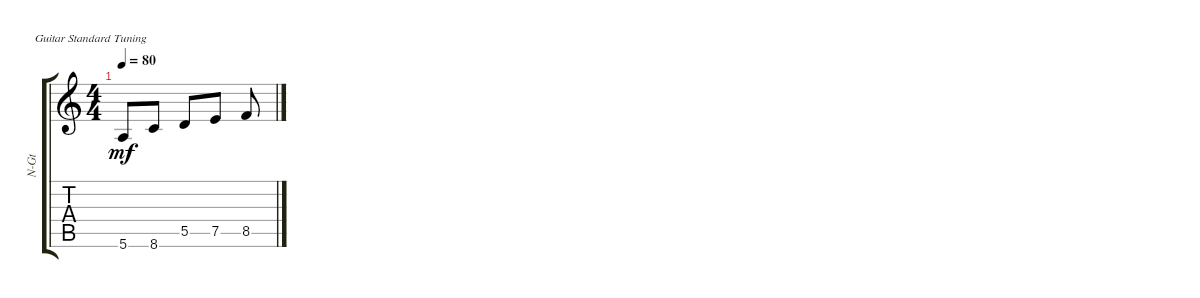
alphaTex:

\defaultSystemsLayout 4
\bracketExtendMode groupsimilarinstruments
\multiTrackTrackNamePolicy hidden
\otherSystemsTrackNameOrientation horizontal
\track ("common" "N-Gt") {mute multiBarRest instrument acousticguitarnylon}
\staff {score tabs}
\tuning (E4 B3 G3 D3 A2 E2)
\ts (4 4)
\tempo 80
\clef g2
\ks c
5.6.8{dy mf instrument acousticguitarnylon} 8.6.8 5.5.8 7.5.8 8.5.8
